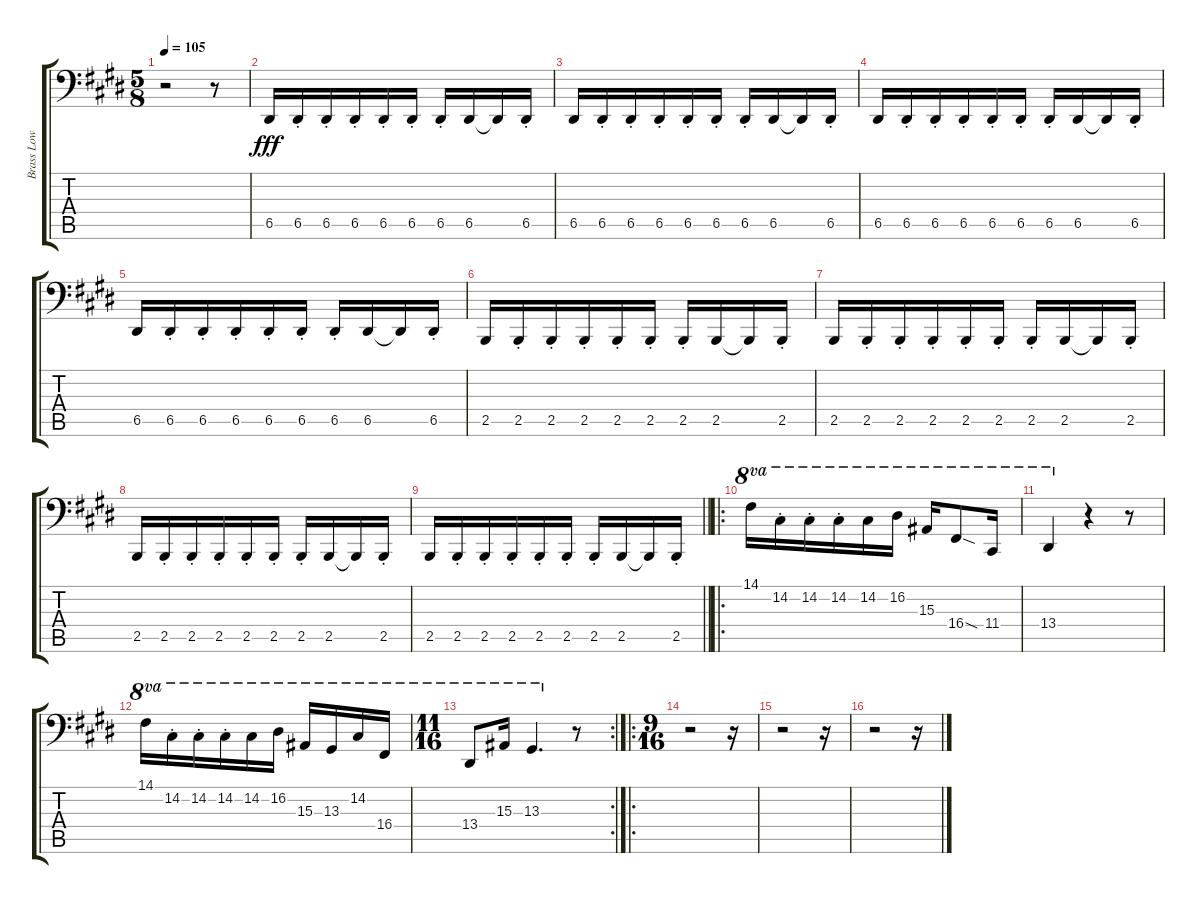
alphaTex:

\track ("Brass Low" "Brass Low") {instrument trombone}
\staff {score tabs}
\tuning (E3 B2 G2 D2 A1 E1) {hide}
\ts (5 8)
\tempo 105
\clef f4
\ks e
r.2{dy fff} r.8 |
6.5.16 6.5{st}.16 6.5{st}.16 6.5{st}.16 6.5{st}.16 6.5{st}.16 6.5{st}.16 6.5.16 6.5{t}.16 6.5{st}.16 |
\ks c#minor
6.5.16 6.5{st}.16 6.5{st}.16 6.5{st}.16 6.5{st}.16 6.5{st}.16 6.5{st}.16 6.5.16 6.5{t}.16 6.5{st}.16 |
6.5.16 6.5{st}.16 6.5{st}.16 6.5{st}.16 6.5{st}.16 6.5{st}.16 6.5{st}.16 6.5.16 6.5{t}.16 6.5{st}.16 |
6.5.16 6.5{st}.16 6.5{st}.16 6.5{st}.16 6.5{st}.16 6.5{st}.16 6.5{st}.16 6.5.16 6.5{t}.16 6.5{st}.16 |
\ks e
2.5.16 2.5{st}.16 2.5{st}.16 2.5{st}.16 2.5{st}.16 2.5{st}.16 2.5{st}.16 2.5.16 2.5{t}.16 2.5{st}.16 |
\ks c#minor
2.5.16 2.5{st}.16 2.5{st}.16 2.5{st}.16 2.5{st}.16 2.5{st}.16 2.5{st}.16 2.5.16 2.5{t}.16 2.5{st}.16 |
2.5.16 2.5{st}.16 2.5{st}.16 2.5{st}.16 2.5{st}.16 2.5{st}.16 2.5{st}.16 2.5.16 2.5{t}.16 2.5{st}.16 |
\barLineRight lightlight
2.5.16 2.5{st}.16 2.5{st}.16 2.5{st}.16 2.5{st}.16 2.5{st}.16 2.5{st}.16 2.5.16 2.5{t}.16 2.5{st}.16 |
\ro
\ks e
14.1.16{ot 8va} 14.2{st}.16{ot 8va} 14.2{st}.16{ot 8va} 14.2{st}.16{ot 8va} 14.2.16{ot 8va} 16.2.16{ot 8va} 15.3.16{ot 8va} 16.4{sod}.8{ot 8va} 11.4.16{ot 8va} |
\ks c#minor
13.4.4{ot 8va} r.4 r.8 |
14.1.16{ot 8va} 14.2{st}.16{ot 8va} 14.2{st}.16{ot 8va} 14.2{st}.16{ot 8va} 14.2.16{ot 8va} 16.2.16{ot 8va} 15.3.16{ot 8va} 13.3.16{ot 8va} 14.2.16{ot 8va} 16.4.16{ot 8va} |
\rc 2
\ts (11 16)
13.4.8{ot 8va} 15.3.16{ot 8va} 13.3.4{d ot 8va} r.8 |
\ro
\ts (9 16)
\ks e
r.2 r.16 |
\ks c#minor
r.2 r.16 |
r.2 r.16
